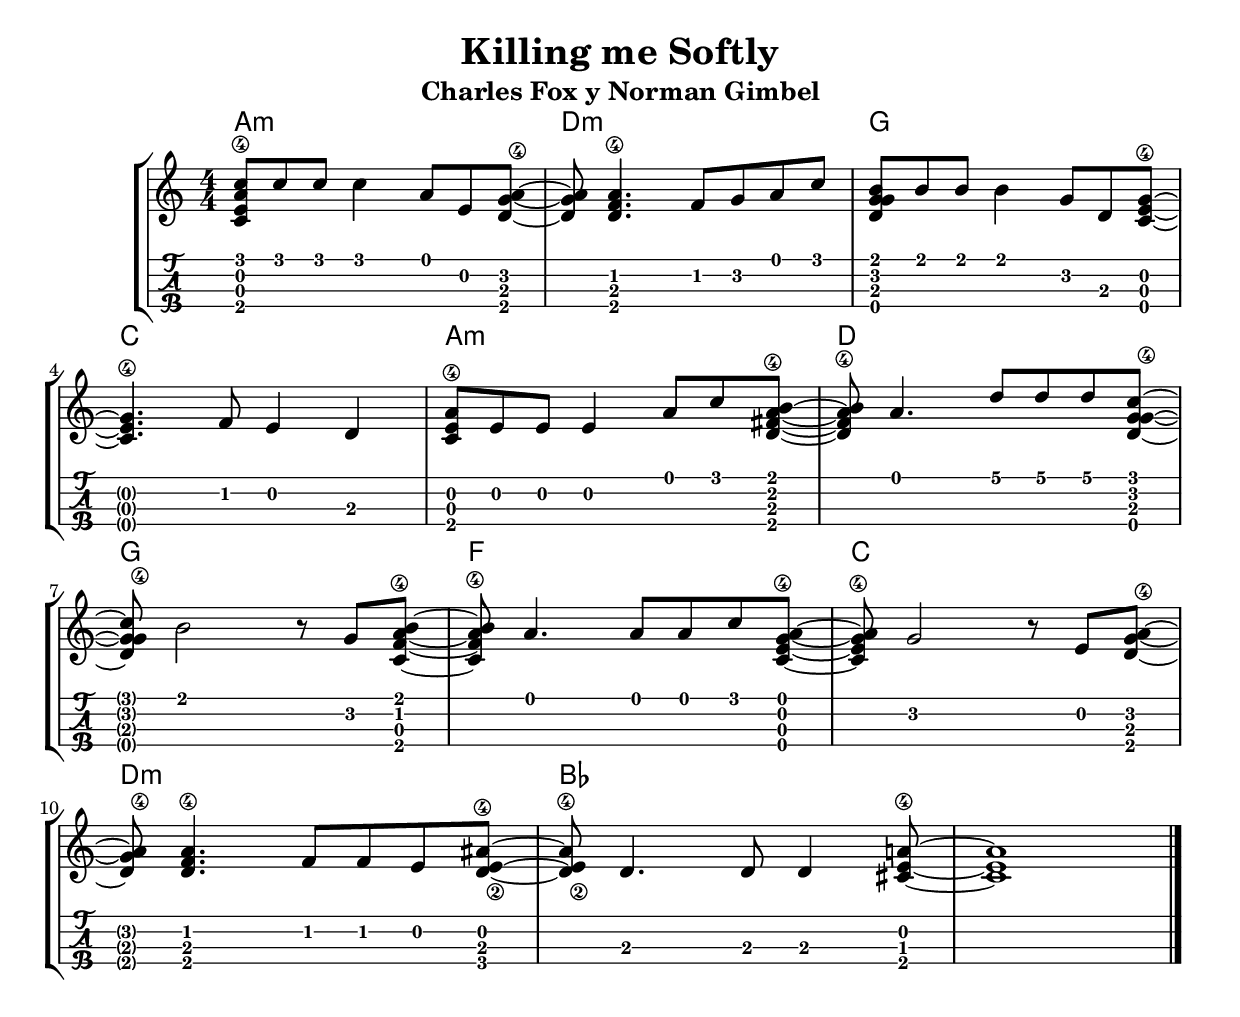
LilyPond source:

\header {
  title = "Killing me Softly"
  subtitle = "Charles Fox y Norman Gimbel"
  subsubtile = "a"
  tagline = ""  % removed
}

\layout{
	\context {
		\TabStaff
		stringTunings = #ukulele-tuning
	}
}

%--- Introducción de las notas ---%
uno = \relative c' {
\key c \major
\numericTimeSignature
\time 4/4
	<c e a\4 c>8 c' c c4 a8 e <d g a\4>~ |         % Am
	<d g a> <d f a\4>4. f8 g a c |                 % Dm
	<d, g g b> b' b b4 g8 d <c e g\4>~ |           % G
	\break
	<c e g\4>4. f8 e4 d4 |                         % C
	<c e a\4>8 e e e4 a8 c <d, fis a\4 b>~ |       % Am
	<d fis a\4 b> a'4. d8 d d <c g d g\4>~ |      % D
	\break
	<c g d g\4> b2 r8 g <c, f a\4 b>~ |           % G
	<c f a\4 b> a'4. a8 a c <c, e g\4 a>~ |        % F
	<c e g\4 a> g'2 r8 e8 <d g a\4>~ |             % C
	\break
	<d g a\4> <d f a\4>4. f8 f e8 <d e\2 ais\4>~ | % Dm
	<d e\2 ais\4> d4. d8 d4 <cis e a\4>8~ |        % Bb
	<cis e a>1 |                                   % A
	\bar "|." 
}

acordes = \chordmode {
	a1:m d:m g c a:m d g f c d:m bes
 }

%--- Partitura ---%
\score {
	\new StaffGroup	
	<<
	    \new ChordNames \acordes
		\new Staff \uno
		\new TabStaff \uno
	>>
}